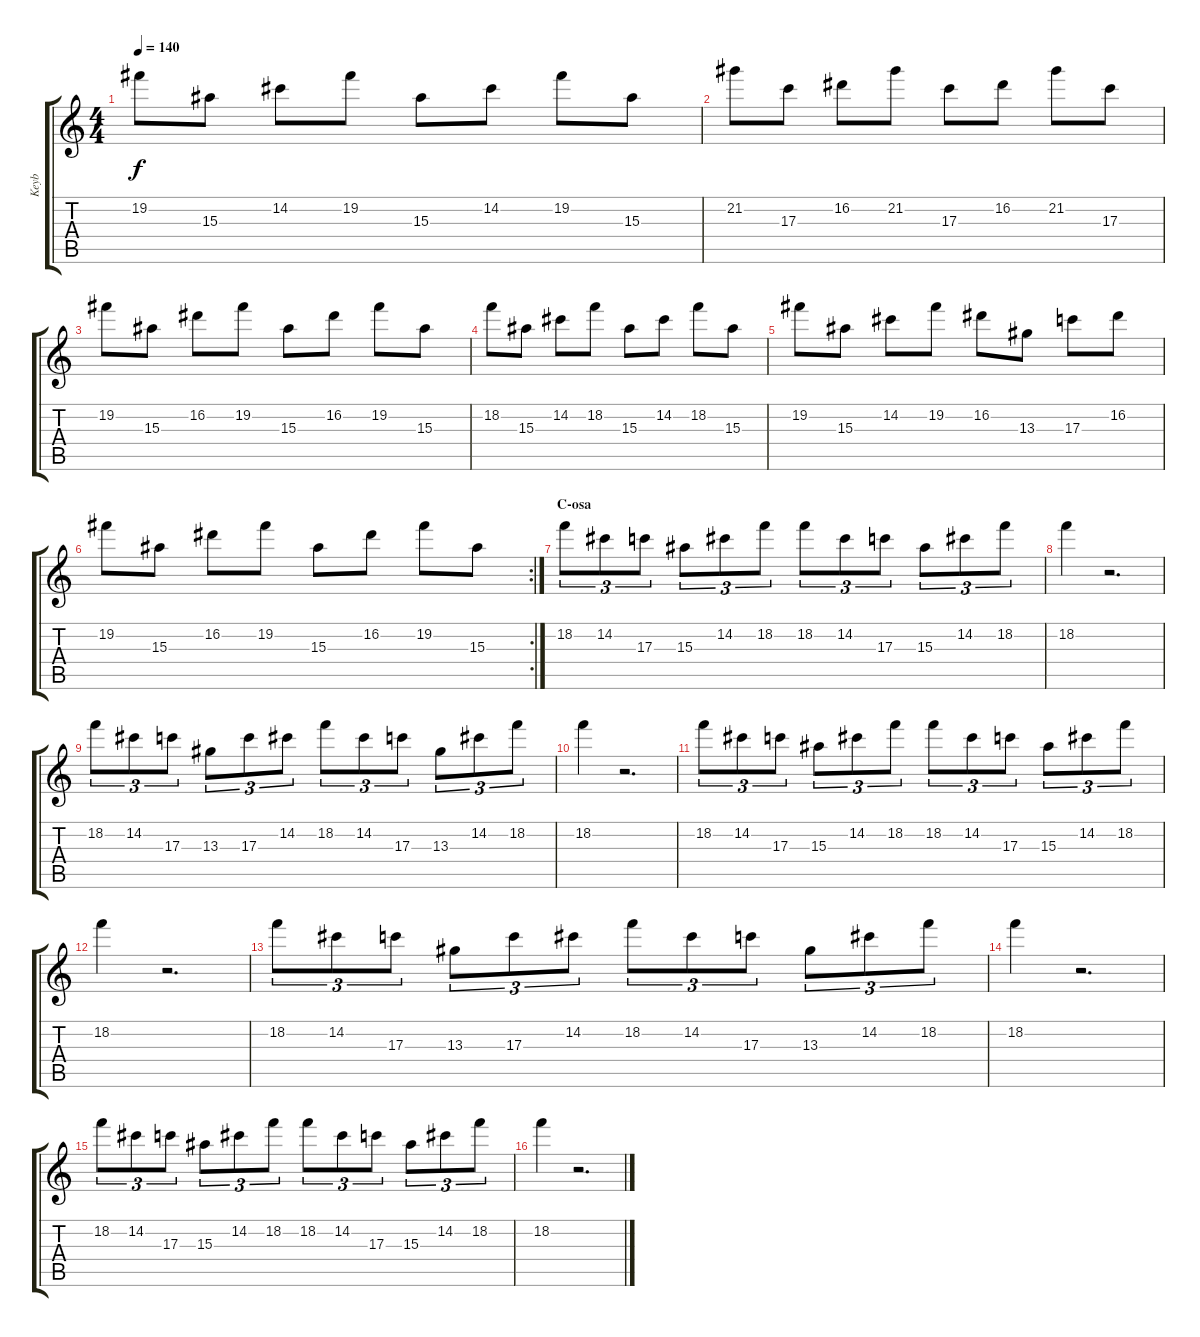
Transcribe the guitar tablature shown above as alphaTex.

\track ("Keyb" "Keyb") {instrument musicbox}
\staff {score tabs}
\tuning (E5 B4 G4 D4 A3 E3) {hide}
\ts (4 4)
\tempo 140
\clef g2
\ks c
19.2.8{dy f} 15.3.8 14.2.8 19.2.8 15.3.8 14.2.8 19.2.8 15.3.8 |
21.2.8 17.3.8 16.2.8 21.2.8 17.3.8 16.2.8 21.2.8 17.3.8 |
19.2.8 15.3.8 16.2.8 19.2.8 15.3.8 16.2.8 19.2.8 15.3.8 |
18.2.8 15.3.8 14.2.8 18.2.8 15.3.8 14.2.8 18.2.8 15.3.8 |
19.2.8 15.3.8 14.2.8 19.2.8 16.2.8 13.3.8 17.3.8 16.2.8 |
\rc 2
19.2.8 15.3.8 16.2.8 19.2.8 15.3.8 16.2.8 19.2.8 15.3.8 |
\section ("" "C-osa")
18.2.8{tu (3 2)} 14.2.8{tu (3 2)} 17.3.8{tu (3 2)} 15.3.8{tu (3 2)} 14.2.8{tu (3 2)} 18.2.8{tu (3 2)} 18.2.8{tu (3 2)} 14.2.8{tu (3 2)} 17.3.8{tu (3 2)} 15.3.8{tu (3 2)} 14.2.8{tu (3 2)} 18.2.8{tu (3 2)} |
18.2.4 r.2{d} |
18.2.8{tu (3 2)} 14.2.8{tu (3 2)} 17.3.8{tu (3 2)} 13.3.8{tu (3 2)} 17.3.8{tu (3 2)} 14.2.8{tu (3 2)} 18.2.8{tu (3 2)} 14.2.8{tu (3 2)} 17.3.8{tu (3 2)} 13.3.8{tu (3 2)} 14.2.8{tu (3 2)} 18.2.8{tu (3 2)} |
18.2.4 r.2{d} |
18.2.8{tu (3 2)} 14.2.8{tu (3 2)} 17.3.8{tu (3 2)} 15.3.8{tu (3 2)} 14.2.8{tu (3 2)} 18.2.8{tu (3 2)} 18.2.8{tu (3 2)} 14.2.8{tu (3 2)} 17.3.8{tu (3 2)} 15.3.8{tu (3 2)} 14.2.8{tu (3 2)} 18.2.8{tu (3 2)} |
18.2.4 r.2{d} |
18.2.8{tu (3 2)} 14.2.8{tu (3 2)} 17.3.8{tu (3 2)} 13.3.8{tu (3 2)} 17.3.8{tu (3 2)} 14.2.8{tu (3 2)} 18.2.8{tu (3 2)} 14.2.8{tu (3 2)} 17.3.8{tu (3 2)} 13.3.8{tu (3 2)} 14.2.8{tu (3 2)} 18.2.8{tu (3 2)} |
18.2.4 r.2{d} |
18.2.8{tu (3 2)} 14.2.8{tu (3 2)} 17.3.8{tu (3 2)} 15.3.8{tu (3 2)} 14.2.8{tu (3 2)} 18.2.8{tu (3 2)} 18.2.8{tu (3 2)} 14.2.8{tu (3 2)} 17.3.8{tu (3 2)} 15.3.8{tu (3 2)} 14.2.8{tu (3 2)} 18.2.8{tu (3 2)} |
18.2.4 r.2{d}
